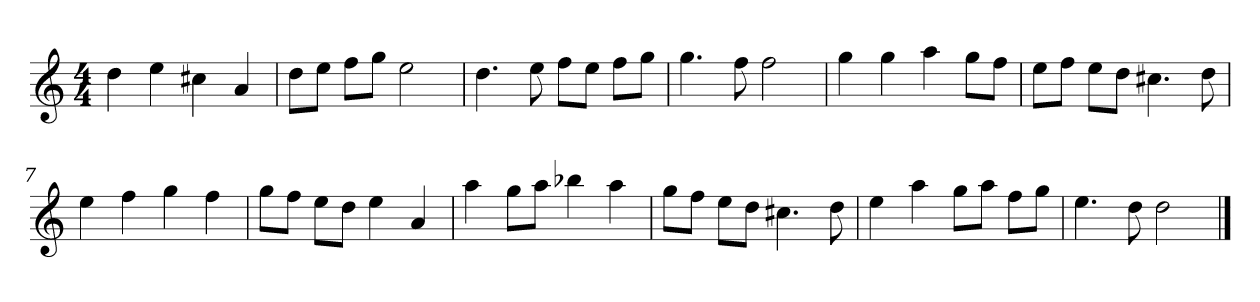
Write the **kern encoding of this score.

**kern
*part1
*staff1
*k[]
*M4/4
*MM120
=1
4dd
4ee
4cc#X
4a
=2
8ddL
8eeJ
8ffL
8ggJ
2ee
=3
4.dd
8ee
8ffL
8eeJ
8ffL
8ggJ
=4
4.gg
8ff
2ff
=5
4gg
4gg
4aa
8ggL
8ffJ
=6
8eeL
8ffJ
8eeL
8ddJ
4.cc#X
8dd
=7
4ee
4ff
4gg
4ff
=8
8ggL
8ffJ
8eeL
8ddJ
4ee
4a
=9
4aa
8ggL
8aaJ
4bb-X
4aa
=10
8ggL
8ffJ
8eeL
8ddJ
4.cc#X
8dd
=11
4ee
4aa
8ggL
8aaJ
8ffL
8ggJ
=12
4.ee
8dd
2dd
==
*-
